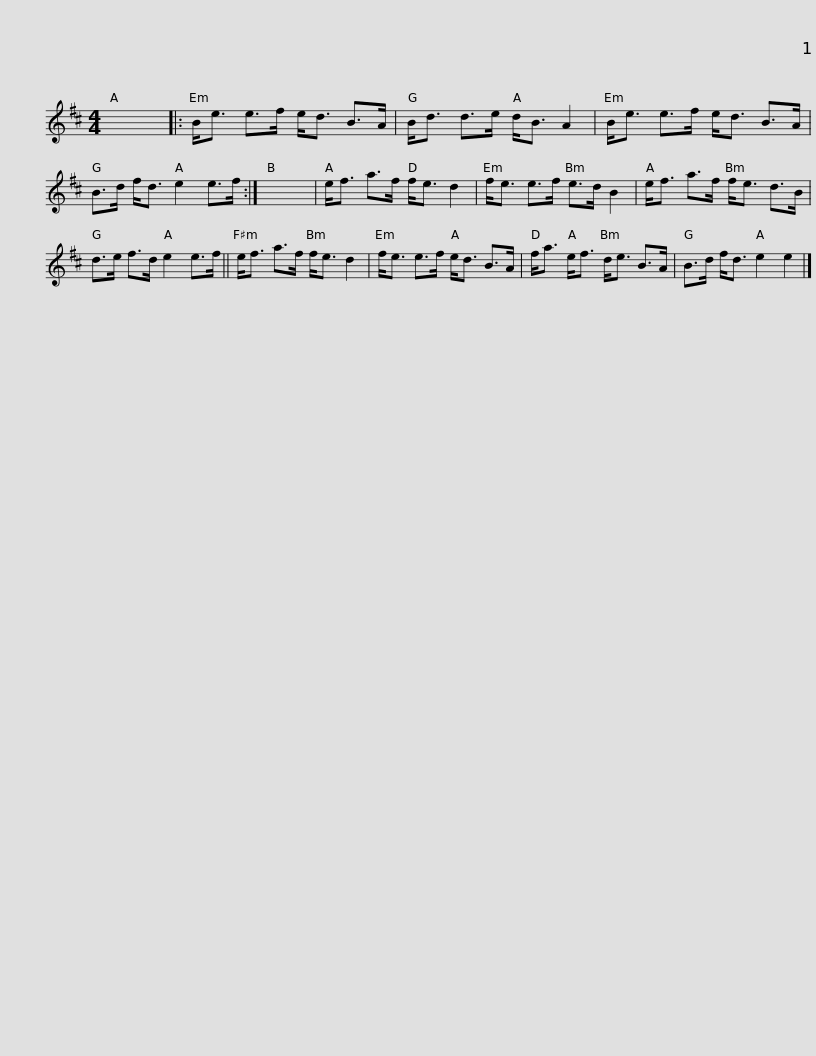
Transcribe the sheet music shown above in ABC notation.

X:1
L:1/8
M:4/4
I:linebreak $
K:D
V:1 treble
V:1
 x8 |: B<e e>f e<d B>A | B<d d>e d<B A2 | B<e e>f e<d B>A | B>d f<d e2 e>f :| %5
 x8 |$ e<f a>f f<e d2 | f<e e>f e>d B2 | e<f a>f f<e d>B | d>e f>d e2 e>f || %10
 e<f a>f f<e d2 |$ f<e e>f e<d B>A | f<a e<f d<e B>A | B>d f<d e2 e2 |] %14
